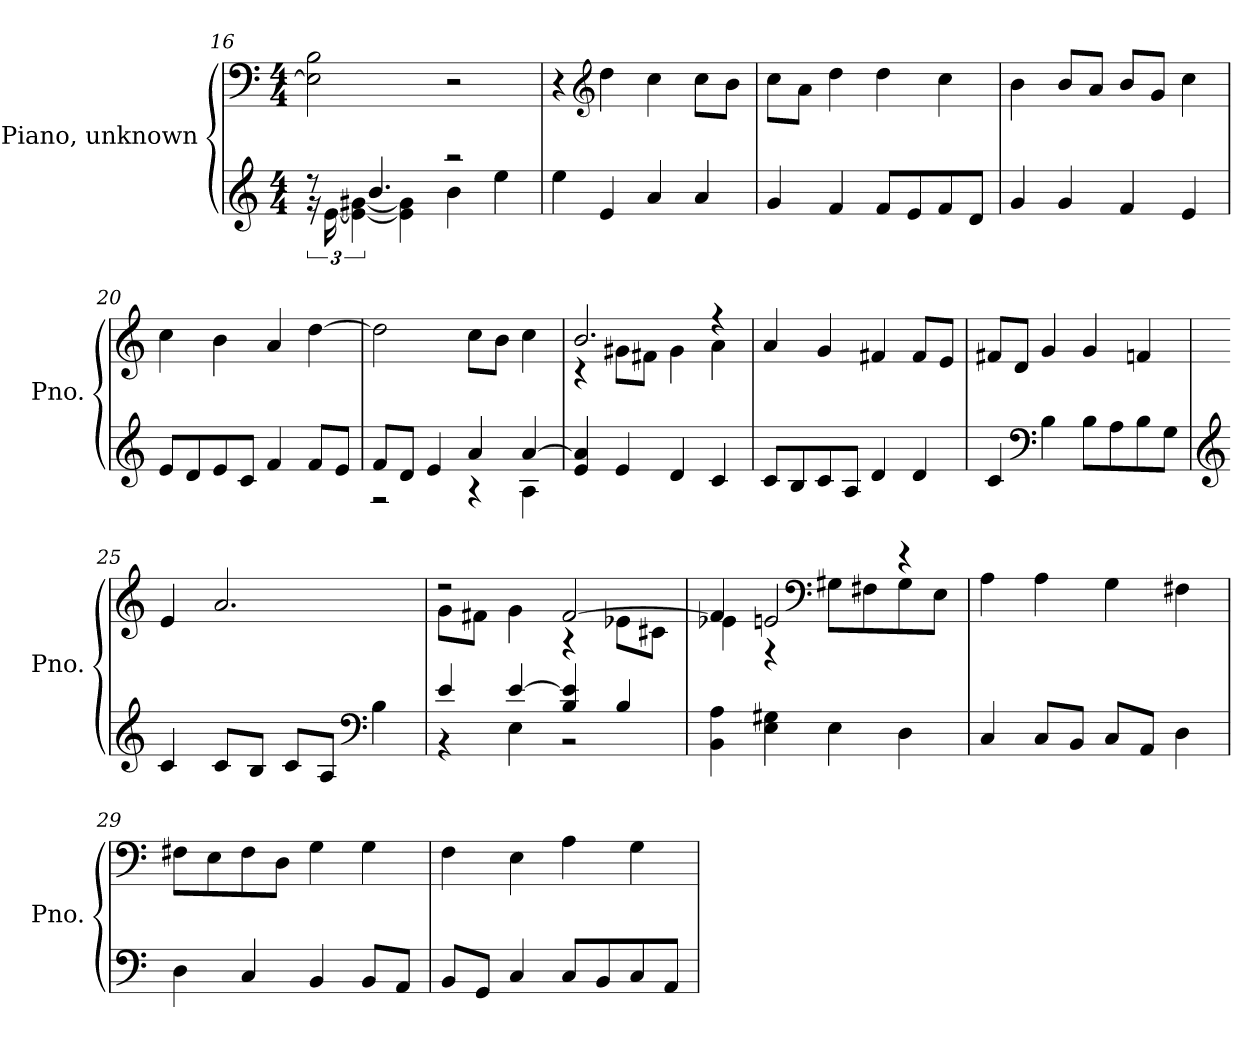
**kern	**kern
*part1	*part1
*staff2	*staff1
*I"Piano, unknown	*
*I'Pno.	*
*clefG2	*clefF4
*k[]	*k[]
*M4/4	*M4/4
=16	=16
*^	*
8r	24r	2E\] 2B\
.	[24e\	.
.	6e\_ [6g#X\	.
4.b/	.	.
.	4e\] 4g#\]	.
2r	4b\	2r
.	4ee\	.
*v	*v	*
=17	=17
4ee\	4r
*	*clefG2
4e/	4dd\
4a/	4cc\
4a/	8cc\L
.	8b\J
!!LO:PB:g=z
=18	=18
4g/	8cc\L
.	8a\J
4f/	4dd\
8f/L	4dd\
8e/	.
8f/	4cc\
8d/J	.
=19	=19
4g/	4b\
4g/	8b/L
.	8a/J
4f/	8b/L
.	8g/J
4e/	4cc\
=20	=20
8e/L	4cc\
8d/	.
8e/	4b\
8c/J	.
4f/	4a/
8f/L	[4dd\
8e/J	.
=21	=21
*^	*
8f/L	2r	2dd\]
8d/J	.	.
4e/	.	.
4a/	4r	8cc\L
.	.	8b\J
[4a/	4A\	4cc\
*v	*v	*
=22	=22
*	*^
4e/ 4a/]	2.b/	4r
4e/	.	8g#X\L
.	.	8f#X\J
4d/	.	4g#\
4c/	4r	4a\
*	*v	*v
=23	=23
8c/L	4a/
8B/	.
8c/	4g/
8A/J	.
4d/	4f#X/
4d/	8f#/L
.	8e/J
!!LO:LB:g=z
=24	=24
4c/	8f#X/L
.	8d/J
*clefF4	*
4B\	4g/
8B\L	4g/
8A\	.
8B\	4fn/
8G\J	.
=25	=25
*clefG2	*
4c/	4e/
8c/L	2.a/
8B/J	.
8c/L	.
8A/J	.
*clefF4	*
4B\	.
=26	=26
*^	*^
4e/	4r	2r	8g\L
.	.	.	8f#X\J
[4e/	4E\	.	4g\
4B/ 4e/]	2r	[2f#/	4r
4B/	.	.	8e-X\L
.	.	.	8c#X\J
*v	*v	*	*
=27	=27	=27
4BB\ 4A\	4f#/]	4e-X\
4E\ 4G#X\	2en/	4r
*	*clefF4	*
4E\	.	8G#X\L
.	.	8F#X\
4D\	4r	8G#\
.	.	8E\J
*	*v	*v
!!LO:LB:g=z
=28	=28
4C/	4A\
8C/L	4A\
8BB/J	.
8C/L	4G\
8AA/J	.
4D\	4F#X\
=29	=29
4D\	8F#X\L
.	8E\
4C/	8F#\
.	8D\J
4BB/	4G\
8BB/L	4G\
8AA/J	.
=30	=30
8BB/L	4F\
8GG/J	.
4C/	4E\
8C/L	4A\
8BB/	.
8C/	4G\
8AA/J	.
=	=
*-	*-
